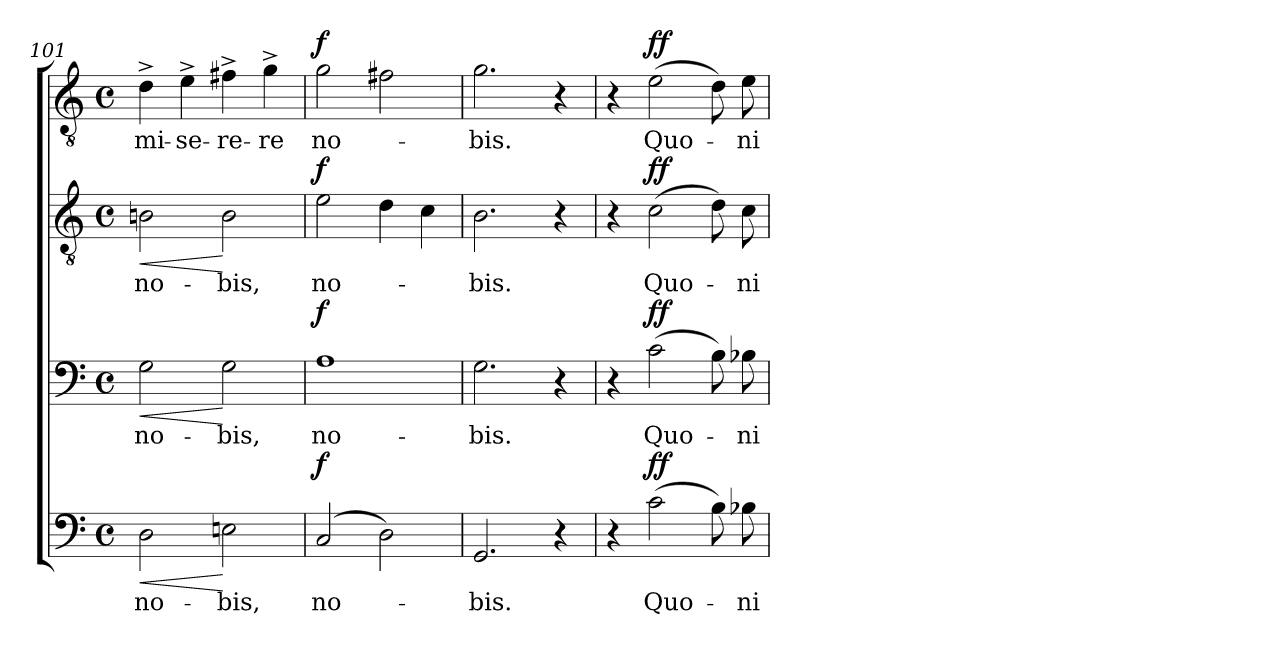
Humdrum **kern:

**kern	**text	**dynam	**kern	**text	**dynam	**kern	**text	**dynam	**kern	**text	**dynam
*part4	*part4	*part4	*part3	*part3	*part3	*part2	*part2	*part2	*part1	*part1	*part1
*staff4	*staff4	*staff4	*staff3	*staff3	*staff3	*staff2	*staff2	*staff2	*staff1	*staff1	*staff1
*clefF4	*	*	*clefF4	*	*	*clefGv2	*	*	*clefGv2	*	*
*k[]	*	*	*k[]	*	*	*k[]	*	*	*k[]	*	*
*C:	*	*	*C:	*	*	*C:	*	*	*C:	*	*
*M4/4	*	*	*M4/4	*	*	*M4/4	*	*	*M4/4	*	*
*met(c)	*	*	*met(c)	*	*	*met(c)	*	*	*met(c)	*	*
=101	=101	=101	=101	=101	=101	=101	=101	=101	=101	=101	=101
!	!LO:LY:b	!LO:HP:b	!	!LO:LY:b	!LO:HP:b	!	!LO:LY:b	!LO:HP:b	!	!LO:LY:b	!
2D\	no-	<	2G\	no-	<	2Bn\	no-	<	4d^>\	mi-	.
!	!	!	!	!	!	!	!	!	!	!LO:LY:b	!
.	.	.	.	.	.	.	.	.	4e^>\	-se-	.
!	!LO:LY:b	!	!	!LO:LY:b	!	!	!LO:LY:b	!	!	!LO:LY:b	!
2En\	-bis,	[	2G\	-bis,	[	2B\	-bis,	[	4f#X^>\	-re-	.
!	!	!	!	!	!	!	!	!	!	!LO:LY:b	!
.	.	.	.	.	.	.	.	.	4g^>\	-re	.
=102	=102	=102	=102	=102	=102	=102	=102	=102	=102	=102	=102
!	!LO:LY:b	!LO:DY:a	!	!LO:LY:b	!LO:DY:a	!	!LO:LY:b	!LO:DY:a	!	!LO:LY:b	!LO:DY:a
(2C/	no-	f	1A	no-	f	2e\	no-	f	2g\	no-	f
2D\)	.	.	.	.	.	4d\	.	.	2f#X\	.	.
.	.	.	.	.	.	4c\	.	.	.	.	.
=103	=103	=103	=103	=103	=103	=103	=103	=103	=103	=103	=103
!	!LO:LY:b	!	!	!LO:LY:b	!	!	!LO:LY:b	!	!	!LO:LY:b	!
2.GG/	-bis.	.	2.G\	-bis.	.	2.B\	-bis.	.	2.g\	-bis.	.
4r	.	.	4r	.	.	4r	.	.	4r	.	.
!!LO:LB:g=z
=104	=104	=104	=104	=104	=104	=104	=104	=104	=104	=104	=104
4r	.	.	4r	.	.	4r	.	.	4r	.	.
!	!LO:LY:b	!LO:DY:a	!	!LO:LY:b	!LO:DY:a	!	!LO:LY:b	!LO:DY:a	!	!LO:LY:b	!LO:DY:a
(>2c\	Quo-	ff	(>2c\	Quo-	ff	(>2c\	Quo-	ff	(>2e\	Quo-	ff
8B\)	.	.	8B\)	.	.	8d\)	.	.	8d\)	.	.
!	!LO:LY:b	!	!	!LO:LY:b	!	!	!LO:LY:b	!	!	!LO:LY:b	!
8B-X\	-ni-	.	8B-X\	-ni-	.	8c\	-ni-	.	8e\	-ni-	.
=	=	=	=	=	=	=	=	=	=	=	=
*-	*-	*-	*-	*-	*-	*-	*-	*-	*-	*-	*-
